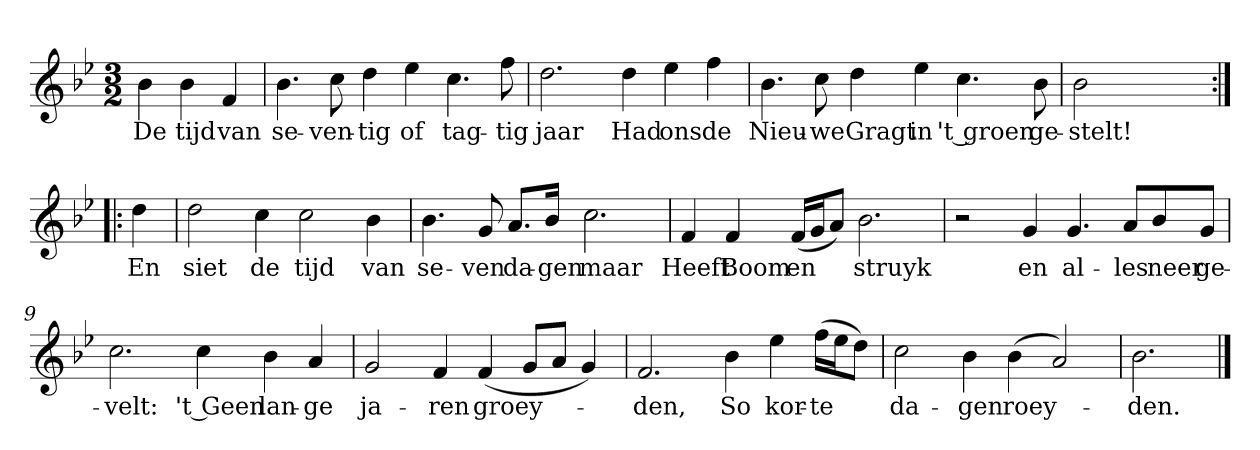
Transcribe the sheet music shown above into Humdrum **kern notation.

**kern	**text
*part1	*part1
*staff1	*staff1
*clefG2	*
*k[b-e-]	*
*B-:	*
*M3/2	*
*MM120	*
=	=
4b-	De
4b-	tijd
4f	van
=1	=1
4.b-	se-
8cc	-ven-
4dd	-tig
4ee-	of
4.cc	tag-
8ff	-tig
=2	=2
2.dd	jaar
4dd	Had
4ee-	ons
4ff	de
=3	=3
4.b-	Nieu-
8cc	-we
4dd	Gragt
4ee-	in
4.cc	't groen
8b-	ge-
=4	=4
2b-	-stelt!
2.ryy	.
=:|!|:	=:|!|:
4dd	En
=5	=5
2dd	siet
4cc	de
2cc	tijd
4b-	van
=6	=6
4.b-	se-
8g	-ven
8.a/L	da-
16b-/Jk	-gen
2.cc	maar
=7	=7
4f	Heeft
4f	Boom
(16f/LL	en
16g/J	.
8a/J)	.
2.b-	struyk
=8	=8
2r	.
4g	en
4.g	al-
8a/L	-les
8b-/	neer
8g/J	ge-
=9	=9
2.cc	-velt:
4cc	't Geen
4b-	lan-
4a	-ge
=10	=10
2g	ja-
4f	-ren
(4f	groey-
8g/L	.
8a/J	.
4g)	.
=11	=11
2.f	-den,
4b-	So
4ee-	kor-
(16ff\LL	-te
16ee-\J	.
8dd\J)	.
=12	=12
2cc	da-
4b-	-gen
(4b-	roey-
2a)	.
=13	=13
2.b-	-den.
==	==
*-	*-
